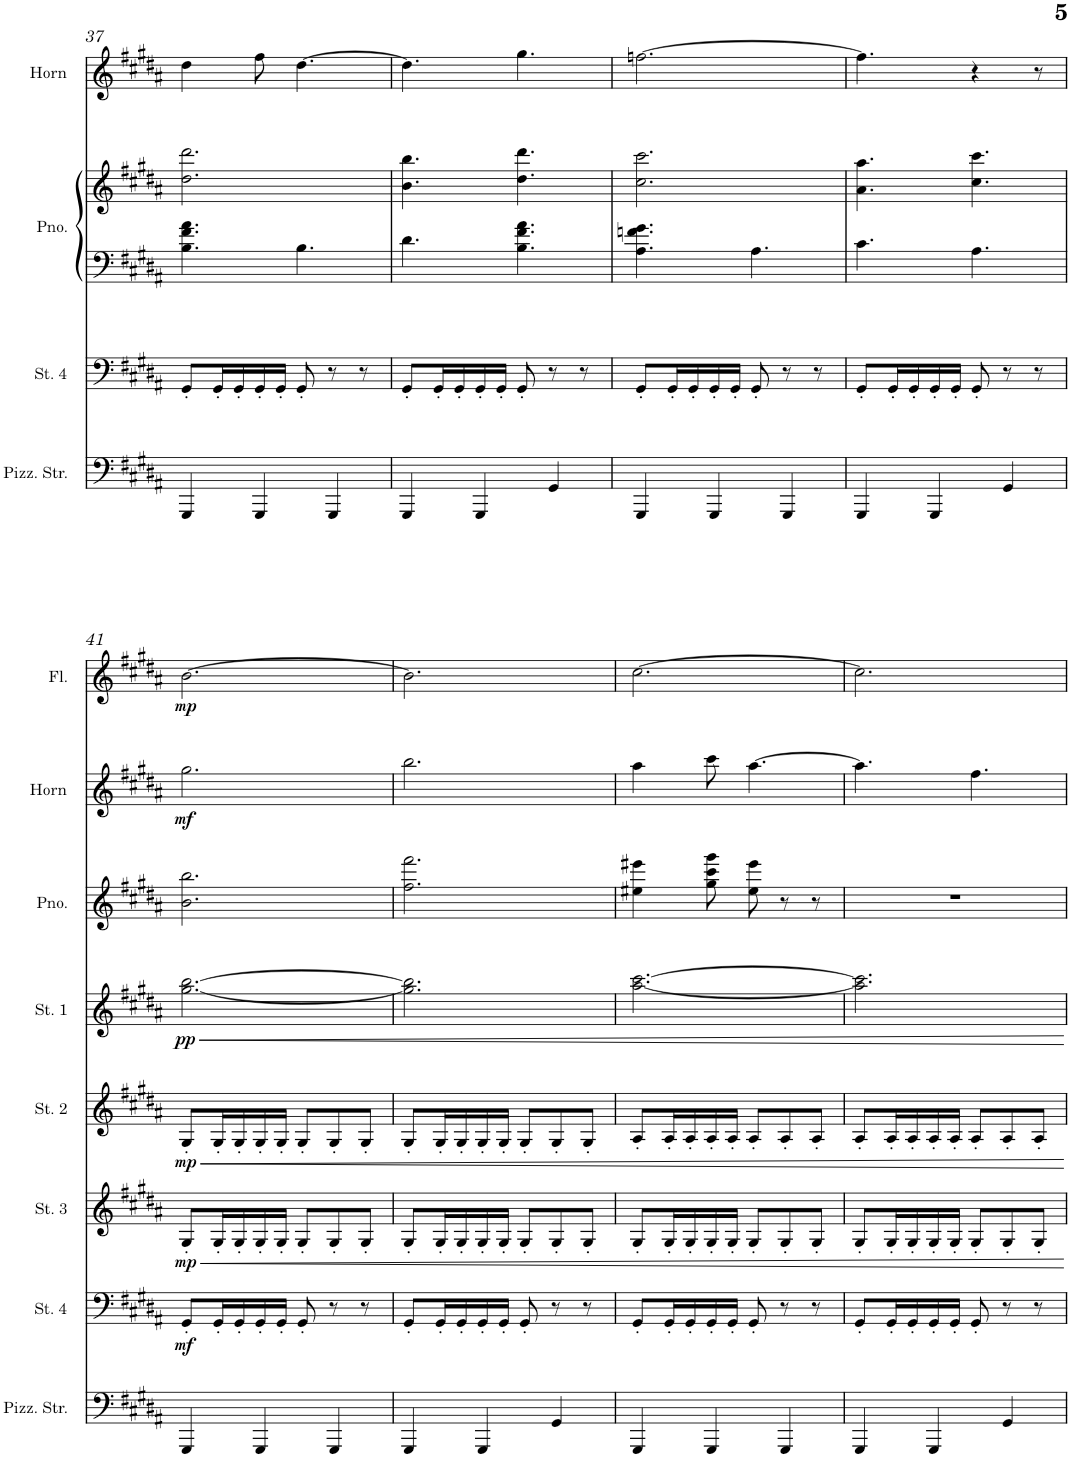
**kern	**kern	**dynam	**kern	**dynam	**kern	**dynam	**kern	**dynam	**kern	**kern	**kern	**dynam	**kern	**dynam	**kern
*part9	*part8	*part8	*part7	*part7	*part6	*part6	*part5	*part5	*part4	*part4	*part3	*part3	*part2	*part2	*part1
*staff10	*staff9	*staff9	*staff8	*staff8	*staff7	*staff7	*staff6	*staff6	*staff5	*staff4	*staff3	*staff3	*staff2	*staff2	*staff1
*I"Pizzicato Strings	*I"Strings 4	*	*I"Strings 3	*	*I"Strings 2	*	*I"Strings 1	*	*I"Piano	*	*I"Horn	*	*I"Flute	*	*I"Piccolo
*I'Pizz. Str.	*I'St. 4	*	*I'St. 3	*	*I'St. 2	*	*I'St. 1	*	*I'Pno.	*	*I'Horn	*	*I'Fl.	*	*I'Picc.
!!LO:PB:g=z
*clefF4	*clefF4	*	*clefG2	*	*clefG2	*	*clefG2	*	*clefF4	*clefG2	*clefG2	*	*clefG2	*	*clefG2
*	*	*	*	*	*	*	*	*	*	*	*Trd7c12	*	*	*	*Trd-7c-12
*k[f#c#g#d#a#]	*k[f#c#g#d#a#]	*	*k[f#c#g#d#a#]	*	*k[f#c#g#d#a#]	*	*k[f#c#g#d#a#]	*	*k[f#c#g#d#a#]	*k[f#c#g#d#a#]	*k[f#c#g#d#a#]	*	*k[f#c#g#d#a#]	*	*k[f#c#g#d#a#]
*M6/8	*M6/8	*	*M6/8	*	*M6/8	*	*M6/8	*	*M6/8	*M6/8	*M6/8	*	*M6/8	*	*M6/8
=37	=37	=37	=37	=37	=37	=37	=37	=37	=37	=37	=37	=37	=37	=37	=37
4GGG#/	8GG#'/L	.	2.r	.	2.r	.	2.r	.	4.B\ 4.f#\ 4.a#\	2.dd#\ 2.ddd#\	4dd#\	.	2.r	.	2.r
.	16GG#'/L	.	.	.	.	.	.	.	.	.	.	.	.	.	.
.	16GG#'/	.	.	.	.	.	.	.	.	.	.	.	.	.	.
4GGG#/	16GG#'/	.	.	.	.	.	.	.	.	.	8ff#\	.	.	.	.
.	16GG#'/JJ	.	.	.	.	.	.	.	.	.	.	.	.	.	.
.	8GG#'/	.	.	.	.	.	.	.	4.B\	.	[4.dd#\	.	.	.	.
4GGG#/	8r	.	.	.	.	.	.	.	.	.	.	.	.	.	.
.	8r	.	.	.	.	.	.	.	.	.	.	.	.	.	.
=38	=38	=38	=38	=38	=38	=38	=38	=38	=38	=38	=38	=38	=38	=38	=38
4GGG#/	8GG#'/L	.	2.r	.	2.r	.	2.r	.	4.d#\	4.b\ 4.bb\	4.dd#\]	.	2.r	.	2.r
.	16GG#'/L	.	.	.	.	.	.	.	.	.	.	.	.	.	.
.	16GG#'/	.	.	.	.	.	.	.	.	.	.	.	.	.	.
4GGG#/	16GG#'/	.	.	.	.	.	.	.	.	.	.	.	.	.	.
.	16GG#'/JJ	.	.	.	.	.	.	.	.	.	.	.	.	.	.
.	8GG#'/	.	.	.	.	.	.	.	4.B\ 4.f#\ 4.a#\	4.dd#\ 4.ddd#\	4.gg#\	.	.	.	.
4GG#/	8r	.	.	.	.	.	.	.	.	.	.	.	.	.	.
.	8r	.	.	.	.	.	.	.	.	.	.	.	.	.	.
=39	=39	=39	=39	=39	=39	=39	=39	=39	=39	=39	=39	=39	=39	=39	=39
4GGG#/	8GG#'/L	.	2.r	.	2.r	.	2.r	.	4.A#\ 4.fn\ 4.g#\	2.cc#\ 2.ccc#\	[2.ffn\	.	2.r	.	2.r
.	16GG#'/L	.	.	.	.	.	.	.	.	.	.	.	.	.	.
.	16GG#'/	.	.	.	.	.	.	.	.	.	.	.	.	.	.
4GGG#/	16GG#'/	.	.	.	.	.	.	.	.	.	.	.	.	.	.
.	16GG#'/JJ	.	.	.	.	.	.	.	.	.	.	.	.	.	.
.	8GG#'/	.	.	.	.	.	.	.	4.A#\	.	.	.	.	.	.
4GGG#/	8r	.	.	.	.	.	.	.	.	.	.	.	.	.	.
.	8r	.	.	.	.	.	.	.	.	.	.	.	.	.	.
=40	=40	=40	=40	=40	=40	=40	=40	=40	=40	=40	=40	=40	=40	=40	=40
4GGG#/	8GG#'/L	.	2.r	.	2.r	.	2.r	.	4.c#\	4.a#\ 4.aa#\	4.ff\]	.	2.r	.	2.r
.	16GG#'/L	.	.	.	.	.	.	.	.	.	.	.	.	.	.
.	16GG#'/	.	.	.	.	.	.	.	.	.	.	.	.	.	.
4GGG#/	16GG#'/	.	.	.	.	.	.	.	.	.	.	.	.	.	.
.	16GG#'/JJ	.	.	.	.	.	.	.	.	.	.	.	.	.	.
.	8GG#'/	.	.	.	.	.	.	.	4.A#\	4.cc#\ 4.ccc#\	4r	.	.	.	.
4GG#/	8r	.	.	.	.	.	.	.	.	.	.	.	.	.	.
.	8r	.	.	.	.	.	.	.	.	.	8r	.	.	.	.
!!LO:LB:g=z
=41	=41	=41	=41	=41	=41	=41	=41	=41	=41	=41	=41	=41	=41	=41	=41
!	!	!LO:DY:b	!	!LO:DY:b	!	!LO:DY:b	!	!LO:DY:b	!	!	!	!LO:DY:b	!	!LO:DY:b	!
4GGG#/	8GG#'/L	mf	8G#'/L	mp	8G#'/L	mp	[2.gg#\ [2.bb\	pp	2.r	2.b\ 2.bb\	2.gg#\	mf	[2.b\	mp	2.r
.	16GG#'/L	.	16G#'/L	.	16G#'/L	.	.	.	.	.	.	.	.	.	.
.	16GG#'/	.	16G#'/	.	16G#'/	.	.	.	.	.	.	.	.	.	.
4GGG#/	16GG#'/	.	16G#'/	.	16G#'/	.	.	.	.	.	.	.	.	.	.
.	16GG#'/JJ	.	16G#'/JJ	.	16G#'/JJ	.	.	.	.	.	.	.	.	.	.
.	8GG#'/	.	8G#'/L	.	8G#'/L	.	.	.	.	.	.	.	.	.	.
4GGG#/	8r	.	8G#'/	.	8G#'/	.	.	.	.	.	.	.	.	.	.
.	8r	.	8G#'/J	.	8G#'/J	.	.	.	.	.	.	.	.	.	.
=42	=42	=42	=42	=42	=42	=42	=42	=42	=42	=42	=42	=42	=42	=42	=42
4GGG#/	8GG#'/L	.	8G#'/L	.	8G#'/L	.	2.gg#\] 2.bb\]	.	2.r	2.ff#\ 2.fff#\	2.bb\	.	2.b\]	.	2.r
.	16GG#'/L	.	16G#'/L	.	16G#'/L	.	.	.	.	.	.	.	.	.	.
.	16GG#'/	.	16G#'/	.	16G#'/	.	.	.	.	.	.	.	.	.	.
4GGG#/	16GG#'/	.	16G#'/	.	16G#'/	.	.	.	.	.	.	.	.	.	.
.	16GG#'/JJ	.	16G#'/JJ	.	16G#'/JJ	.	.	.	.	.	.	.	.	.	.
.	8GG#'/	.	8G#'/L	.	8G#'/L	.	.	.	.	.	.	.	.	.	.
4GG#/	8r	.	8G#'/	.	8G#'/	.	.	.	.	.	.	.	.	.	.
.	8r	.	8G#'/J	.	8G#'/J	.	.	.	.	.	.	.	.	.	.
=43	=43	=43	=43	=43	=43	=43	=43	=43	=43	=43	=43	=43	=43	=43	=43
4GGG#/	8GG#'/L	.	8G#'/L	.	8A#'/L	.	[2.aa#\ [2.ccc#\	.	2.r	4ee#X\ 4eee#X\	4aa#\	.	[2.cc#\	.	2.r
.	16GG#'/L	.	16G#'/L	.	16A#'/L	.	.	.	.	.	.	.	.	.	.
.	16GG#'/	.	16G#'/	.	16A#'/	.	.	.	.	.	.	.	.	.	.
4GGG#/	16GG#'/	.	16G#'/	.	16A#'/	.	.	.	.	8gg#\ 8ccc#\ 8ggg#\	8ccc#\	.	.	.	.
.	16GG#'/JJ	.	16G#'/JJ	.	16A#'/JJ	.	.	.	.	.	.	.	.	.	.
.	8GG#'/	.	8G#'/L	.	8A#'/L	.	.	.	.	8ee#\ 8eee#\	[4.aa#\	.	.	.	.
4GGG#/	8r	.	8G#'/	.	8A#'/	.	.	.	.	8r	.	.	.	.	.
.	8r	.	8G#'/J	.	8A#'/J	.	.	.	.	8r	.	.	.	.	.
=44	=44	=44	=44	=44	=44	=44	=44	=44	=44	=44	=44	=44	=44	=44	=44
4GGG#/	8GG#'/L	.	8G#'/L	.	8A#'/L	.	2.aa#\] 2.ccc#\]	.	2.r	2.r	4.aa#\]	.	2.cc#\]	.	2.r
.	16GG#'/L	.	16G#'/L	.	16A#'/L	.	.	.	.	.	.	.	.	.	.
.	16GG#'/	.	16G#'/	.	16A#'/	.	.	.	.	.	.	.	.	.	.
4GGG#/	16GG#'/	.	16G#'/	.	16A#'/	.	.	.	.	.	.	.	.	.	.
.	16GG#'/JJ	.	16G#'/JJ	.	16A#'/JJ	.	.	.	.	.	.	.	.	.	.
.	8GG#'/	.	8G#'/L	.	8A#'/L	.	.	.	.	.	4.ff#\	.	.	.	.
4GG#/	8r	.	8G#'/	.	8A#'/	.	.	.	.	.	.	.	.	.	.
.	8r	.	8G#'/J	.	8A#'/J	.	.	.	.	.	.	.	.	.	.
=	=	=	=	=	=	=	=	=	=	=	=	=	=	=	=
*-	*-	*-	*-	*-	*-	*-	*-	*-	*-	*-	*-	*-	*-	*-	*-
